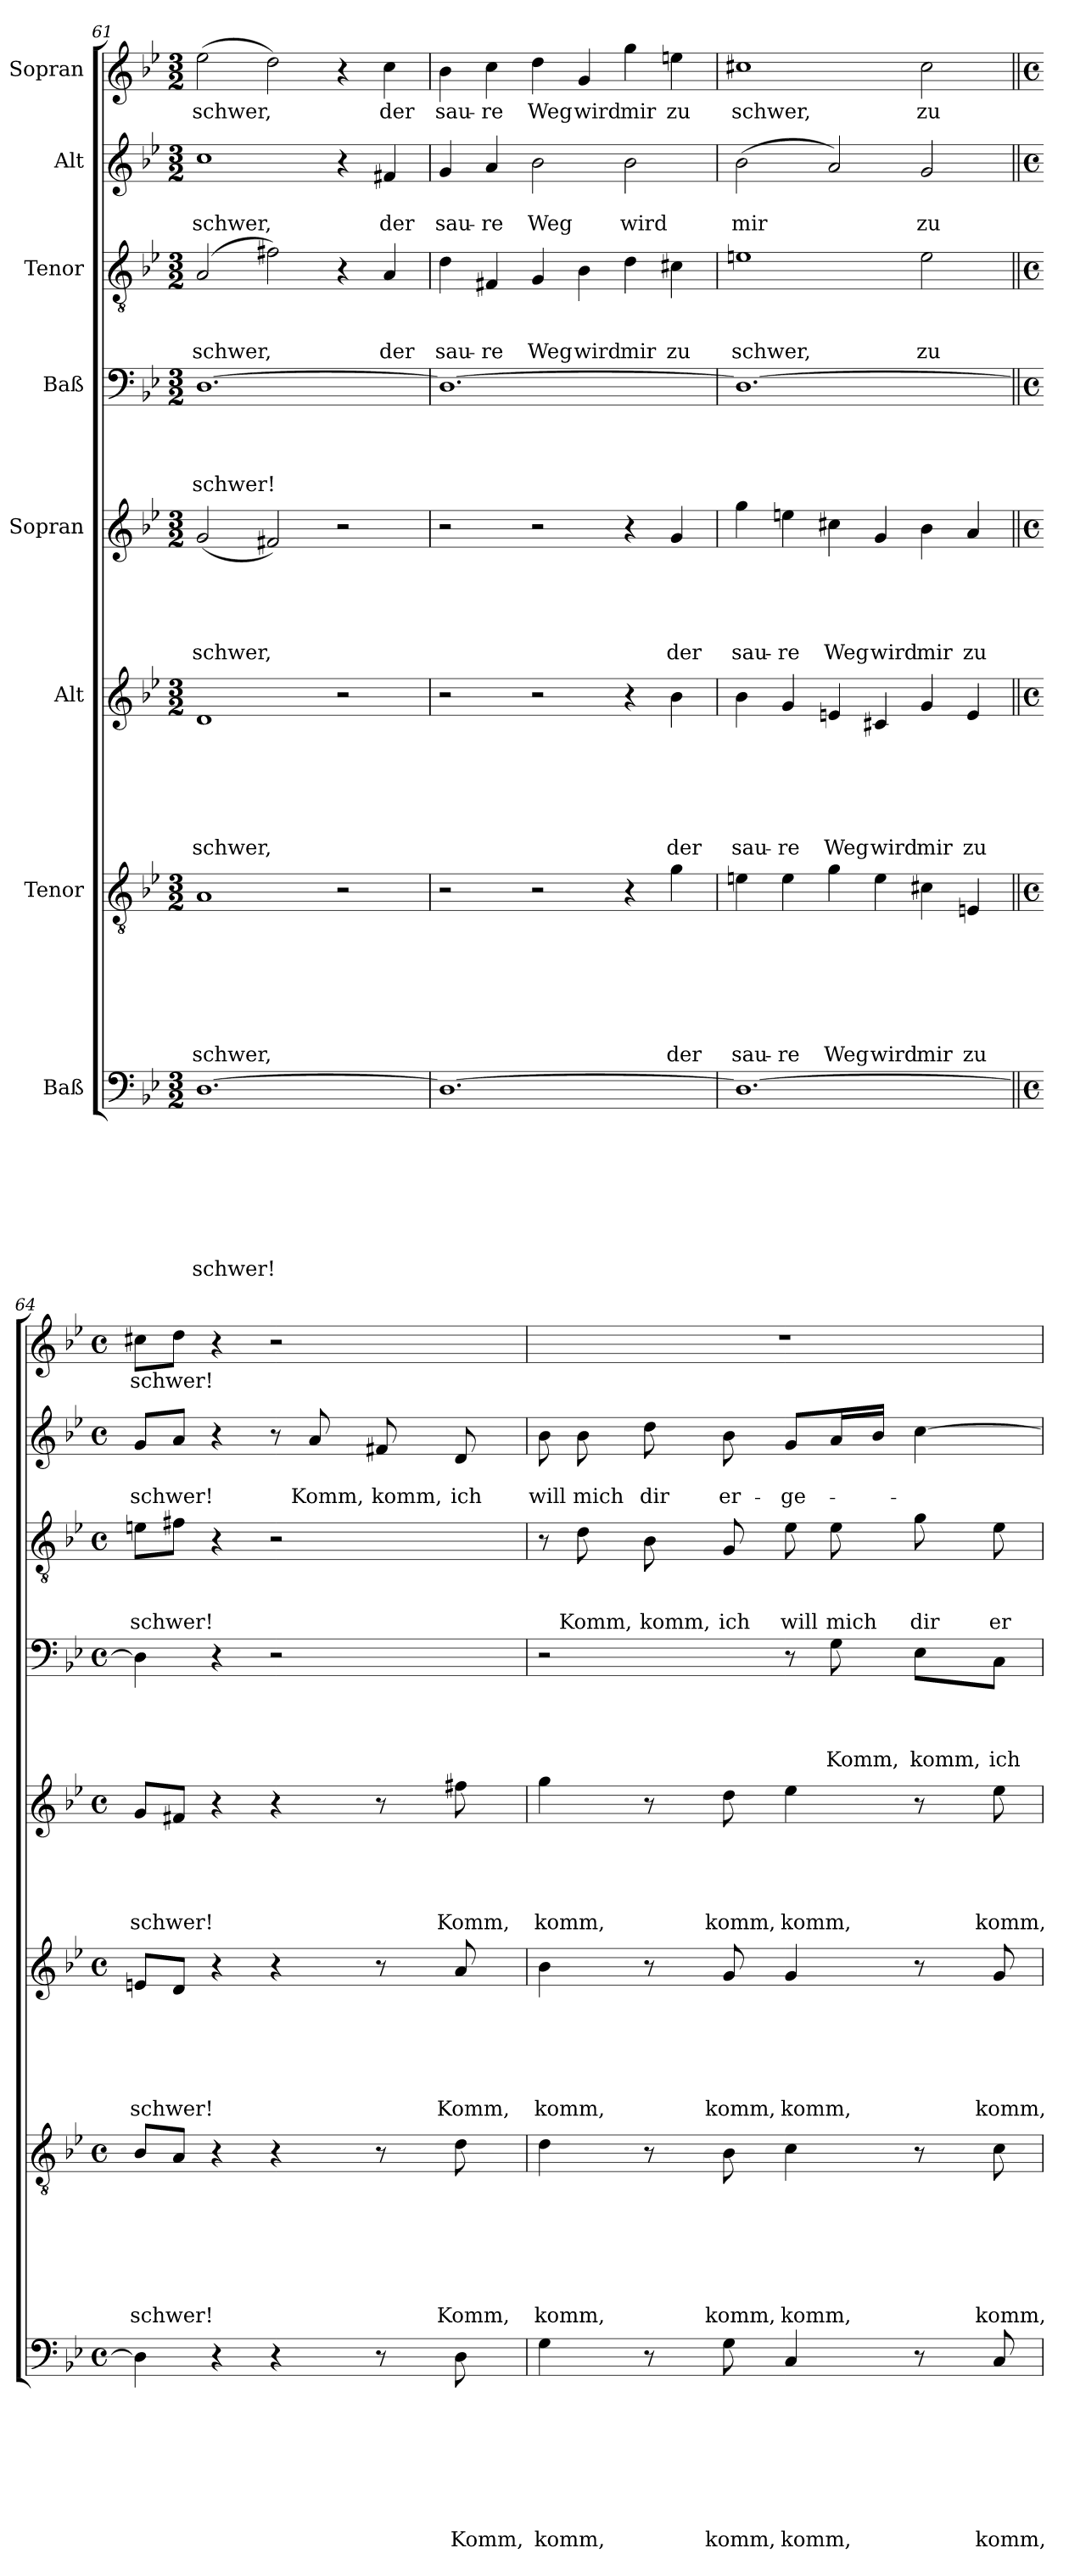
**kern	**text	**text	**text	**text	**text	**text	**text	**text	**kern	**text	**text	**text	**text	**text	**text	**text	**kern	**text	**text	**text	**text	**text	**text	**kern	**text	**text	**text	**text	**text	**kern	**text	**text	**text	**text	**kern	**text	**text	**text	**kern	**text	**text	**kern	**text
*part8	*part8	*part8	*part8	*part8	*part8	*part8	*part8	*part8	*part7	*part7	*part7	*part7	*part7	*part7	*part7	*part7	*part6	*part6	*part6	*part6	*part6	*part6	*part6	*part5	*part5	*part5	*part5	*part5	*part5	*part4	*part4	*part4	*part4	*part4	*part3	*part3	*part3	*part3	*part2	*part2	*part2	*part1	*part1
*staff8	*staff8	*staff8	*staff8	*staff8	*staff8	*staff8	*staff8	*staff8	*staff7	*staff7	*staff7	*staff7	*staff7	*staff7	*staff7	*staff7	*staff6	*staff6	*staff6	*staff6	*staff6	*staff6	*staff6	*staff5	*staff5	*staff5	*staff5	*staff5	*staff5	*staff4	*staff4	*staff4	*staff4	*staff4	*staff3	*staff3	*staff3	*staff3	*staff2	*staff2	*staff2	*staff1	*staff1
*I"Baß	*	*	*	*	*	*	*	*	*I"Tenor	*	*	*	*	*	*	*	*I"Alt	*	*	*	*	*	*	*I"Sopran	*	*	*	*	*	*I"Baß	*	*	*	*	*I"Tenor	*	*	*	*I"Alt	*	*	*I"Sopran	*
!!LO:LB:g=z
*clefF4	*	*	*	*	*	*	*	*	*clefGv2	*	*	*	*	*	*	*	*clefG2	*	*	*	*	*	*	*clefG2	*	*	*	*	*	*clefF4	*	*	*	*	*clefGv2	*	*	*	*clefG2	*	*	*clefG2	*
*k[b-e-]	*	*	*	*	*	*	*	*	*k[b-e-]	*	*	*	*	*	*	*	*k[b-e-]	*	*	*	*	*	*	*k[b-e-]	*	*	*	*	*	*k[b-e-]	*	*	*	*	*k[b-e-]	*	*	*	*k[b-e-]	*	*	*k[b-e-]	*
*g:	*	*	*	*	*	*	*	*	*g:	*	*	*	*	*	*	*	*g:	*	*	*	*	*	*	*g:	*	*	*	*	*	*g:	*	*	*	*	*g:	*	*	*	*g:	*	*	*g:	*
*M3/2	*	*	*	*	*	*	*	*	*M3/2	*	*	*	*	*	*	*	*M3/2	*	*	*	*	*	*	*M3/2	*	*	*	*	*	*M3/2	*	*	*	*	*M3/2	*	*	*	*M3/2	*	*	*M3/2	*
=61	=61	=61	=61	=61	=61	=61	=61	=61	=61	=61	=61	=61	=61	=61	=61	=61	=61	=61	=61	=61	=61	=61	=61	=61	=61	=61	=61	=61	=61	=61	=61	=61	=61	=61	=61	=61	=61	=61	=61	=61	=61	=61	=61
!	!	!	!	!	!	!	!	!LO:LY:b	!	!	!	!	!	!	!	!LO:LY:b	!	!	!	!	!	!	!LO:LY:b	!	!	!	!	!	!LO:LY:b	!	!	!	!	!LO:LY:b	!	!	!	!LO:LY:b	!	!	!LO:LY:b	!	!LO:LY:b
[1.D	.	.	.	.	.	.	.	schwer!	1A	.	.	.	.	.	.	schwer,	1d	.	.	.	.	.	schwer,	(<2g/	.	.	.	.	schwer,	[1.D	.	.	.	schwer!	(>2A/	.	.	schwer,	1cc	.	schwer,	(>2ee-\	schwer,
.	.	.	.	.	.	.	.	.	.	.	.	.	.	.	.	.	.	.	.	.	.	.	.	2f#X/)	.	.	.	.	.	.	.	.	.	.	2f#X\)	.	.	.	.	.	.	2dd\)	.
.	.	.	.	.	.	.	.	.	2r	.	.	.	.	.	.	.	2r	.	.	.	.	.	.	2r	.	.	.	.	.	.	.	.	.	.	4r	.	.	.	4r	.	.	4r	.
!	!	!	!	!	!	!	!	!	!	!	!	!	!	!	!	!	!	!	!	!	!	!	!	!	!	!	!	!	!	!	!	!	!	!	!	!	!	!LO:LY:b	!	!	!LO:LY:b	!	!LO:LY:b
.	.	.	.	.	.	.	.	.	.	.	.	.	.	.	.	.	.	.	.	.	.	.	.	.	.	.	.	.	.	.	.	.	.	.	4A/	.	.	der	4f#X/	.	der	4cc\	der
=62	=62	=62	=62	=62	=62	=62	=62	=62	=62	=62	=62	=62	=62	=62	=62	=62	=62	=62	=62	=62	=62	=62	=62	=62	=62	=62	=62	=62	=62	=62	=62	=62	=62	=62	=62	=62	=62	=62	=62	=62	=62	=62	=62
!	!	!	!	!	!	!	!	!	!	!	!	!	!	!	!	!	!	!	!	!	!	!	!	!	!	!	!	!	!	!	!	!	!	!	!	!	!	!LO:LY:b	!	!	!LO:LY:b	!	!LO:LY:b
1.D_	.	.	.	.	.	.	.	.	2r	.	.	.	.	.	.	.	2r	.	.	.	.	.	.	2r	.	.	.	.	.	1.D_	.	.	.	.	4d\	.	.	sau-	4g/	.	sau-	4b-\	sau-
!	!	!	!	!	!	!	!	!	!	!	!	!	!	!	!	!	!	!	!	!	!	!	!	!	!	!	!	!	!	!	!	!	!	!	!	!	!	!LO:LY:b	!	!	!LO:LY:b	!	!LO:LY:b
.	.	.	.	.	.	.	.	.	.	.	.	.	.	.	.	.	.	.	.	.	.	.	.	.	.	.	.	.	.	.	.	.	.	.	4F#X/	.	.	-re	4a/	.	-re	4cc\	-re
!	!	!	!	!	!	!	!	!	!	!	!	!	!	!	!	!	!	!	!	!	!	!	!	!	!	!	!	!	!	!	!	!	!	!	!	!	!	!LO:LY:b	!	!	!LO:LY:b	!	!LO:LY:b
.	.	.	.	.	.	.	.	.	2r	.	.	.	.	.	.	.	2r	.	.	.	.	.	.	2r	.	.	.	.	.	.	.	.	.	.	4G/	.	.	Weg	2b-\	.	Weg	4dd\	Weg
!	!	!	!	!	!	!	!	!	!	!	!	!	!	!	!	!	!	!	!	!	!	!	!	!	!	!	!	!	!	!	!	!	!	!	!	!	!	!LO:LY:b	!	!	!	!	!LO:LY:b
.	.	.	.	.	.	.	.	.	.	.	.	.	.	.	.	.	.	.	.	.	.	.	.	.	.	.	.	.	.	.	.	.	.	.	4B-\	.	.	wird	.	.	.	4g/	wird
!	!	!	!	!	!	!	!	!	!	!	!	!	!	!	!	!	!	!	!	!	!	!	!	!	!	!	!	!	!	!	!	!	!	!	!	!	!	!LO:LY:b	!	!	!LO:LY:b	!	!LO:LY:b
.	.	.	.	.	.	.	.	.	4r	.	.	.	.	.	.	.	4r	.	.	.	.	.	.	4r	.	.	.	.	.	.	.	.	.	.	4d\	.	.	mir	2b-\	.	wird	4gg\	mir
!	!	!	!	!	!	!	!	!	!	!	!	!	!	!	!	!LO:LY:b	!	!	!	!	!	!	!LO:LY:b	!	!	!	!	!	!LO:LY:b	!	!	!	!	!	!	!	!	!LO:LY:b	!	!	!	!	!LO:LY:b
.	.	.	.	.	.	.	.	.	4g\	.	.	.	.	.	.	der	4b-\	.	.	.	.	.	der	4g/	.	.	.	.	der	.	.	.	.	.	4c#X\	.	.	zu	.	.	.	4een\	zu
=63	=63	=63	=63	=63	=63	=63	=63	=63	=63	=63	=63	=63	=63	=63	=63	=63	=63	=63	=63	=63	=63	=63	=63	=63	=63	=63	=63	=63	=63	=63	=63	=63	=63	=63	=63	=63	=63	=63	=63	=63	=63	=63	=63
!	!	!	!	!	!	!	!	!	!	!	!	!	!	!	!	!LO:LY:b	!	!	!	!	!	!	!LO:LY:b	!	!	!	!	!	!LO:LY:b	!	!	!	!	!	!	!	!	!LO:LY:b	!	!	!LO:LY:b	!	!LO:LY:b
1.D_	.	.	.	.	.	.	.	.	4en\	.	.	.	.	.	.	sau-	4b-\	.	.	.	.	.	sau-	4gg\	.	.	.	.	sau-	1.D_	.	.	.	.	1en	.	.	schwer,	(>2b-\	.	mir	1cc#X	schwer,
!	!	!	!	!	!	!	!	!	!	!	!	!	!	!	!	!LO:LY:b	!	!	!	!	!	!	!LO:LY:b	!	!	!	!	!	!LO:LY:b	!	!	!	!	!	!	!	!	!	!	!	!	!	!
.	.	.	.	.	.	.	.	.	4e\	.	.	.	.	.	.	-re	4g/	.	.	.	.	.	-re	4een\	.	.	.	.	-re	.	.	.	.	.	.	.	.	.	.	.	.	.	.
!	!	!	!	!	!	!	!	!	!	!	!	!	!	!	!	!LO:LY:b	!	!	!	!	!	!	!LO:LY:b	!	!	!	!	!	!LO:LY:b	!	!	!	!	!	!	!	!	!	!	!	!	!	!
.	.	.	.	.	.	.	.	.	4g\	.	.	.	.	.	.	Weg	4en/	.	.	.	.	.	Weg	4cc#X\	.	.	.	.	Weg	.	.	.	.	.	.	.	.	.	2a/)	.	.	.	.
!	!	!	!	!	!	!	!	!	!	!	!	!	!	!	!	!LO:LY:b	!	!	!	!	!	!	!LO:LY:b	!	!	!	!	!	!LO:LY:b	!	!	!	!	!	!	!	!	!	!	!	!	!	!
.	.	.	.	.	.	.	.	.	4e\	.	.	.	.	.	.	wird	4c#X/	.	.	.	.	.	wird	4g/	.	.	.	.	wird	.	.	.	.	.	.	.	.	.	.	.	.	.	.
!	!	!	!	!	!	!	!	!	!	!	!	!	!	!	!	!LO:LY:b	!	!	!	!	!	!	!LO:LY:b	!	!	!	!	!	!LO:LY:b	!	!	!	!	!	!	!	!	!LO:LY:b	!	!	!LO:LY:b	!	!LO:LY:b
.	.	.	.	.	.	.	.	.	4c#X\	.	.	.	.	.	.	mir	4g/	.	.	.	.	.	mir	4b-\	.	.	.	.	mir	.	.	.	.	.	2e\	.	.	zu	2g/	.	zu	2cc#\	zu
!	!	!	!	!	!	!	!	!	!	!	!	!	!	!	!	!LO:LY:b	!	!	!	!	!	!	!LO:LY:b	!	!	!	!	!	!LO:LY:b	!	!	!	!	!	!	!	!	!	!	!	!	!	!
.	.	.	.	.	.	.	.	.	4En/	.	.	.	.	.	.	zu	4e/	.	.	.	.	.	zu	4a/	.	.	.	.	zu	.	.	.	.	.	.	.	.	.	.	.	.	.	.
=64||	=64||	=64||	=64||	=64||	=64||	=64||	=64||	=64||	=64||	=64||	=64||	=64||	=64||	=64||	=64||	=64||	=64||	=64||	=64||	=64||	=64||	=64||	=64||	=64||	=64||	=64||	=64||	=64||	=64||	=64||	=64||	=64||	=64||	=64||	=64||	=64||	=64||	=64||	=64||	=64||	=64||	=64||	=64||
*M4/4	*	*	*	*	*	*	*	*	*M4/4	*	*	*	*	*	*	*	*M4/4	*	*	*	*	*	*	*M4/4	*	*	*	*	*	*M4/4	*	*	*	*	*M4/4	*	*	*	*M4/4	*	*	*M4/4	*
*met(c)	*	*	*	*	*	*	*	*	*met(c)	*	*	*	*	*	*	*	*met(c)	*	*	*	*	*	*	*met(c)	*	*	*	*	*	*met(c)	*	*	*	*	*met(c)	*	*	*	*met(c)	*	*	*met(c)	*
!	!	!	!	!	!	!	!	!	!	!	!	!	!	!	!	!LO:LY:b	!	!	!	!	!	!	!LO:LY:b	!	!	!	!	!	!LO:LY:b	!	!	!	!	!	!	!	!	!LO:LY:b	!	!	!LO:LY:b	!	!LO:LY:b
4D\]	.	.	.	.	.	.	.	.	8B-/L	.	.	.	.	.	.	schwer!	8en/L	.	.	.	.	.	schwer!	8g/L	.	.	.	.	schwer!	4D\]	.	.	.	.	8en\L	.	.	schwer!	8g/L	.	schwer!	8cc#X\L	schwer!
.	.	.	.	.	.	.	.	.	8A/J	.	.	.	.	.	.	.	8d/J	.	.	.	.	.	.	8f#X/J	.	.	.	.	.	.	.	.	.	.	8f#X\J	.	.	.	8a/J	.	.	8dd\J	.
4r	.	.	.	.	.	.	.	.	4r	.	.	.	.	.	.	.	4r	.	.	.	.	.	.	4r	.	.	.	.	.	4r	.	.	.	.	4r	.	.	.	4r	.	.	4r	.
4r	.	.	.	.	.	.	.	.	4r	.	.	.	.	.	.	.	4r	.	.	.	.	.	.	4r	.	.	.	.	.	2r	.	.	.	.	2r	.	.	.	8r	.	.	2r	.
!	!	!	!	!	!	!	!	!	!	!	!	!	!	!	!	!	!	!	!	!	!	!	!	!	!	!	!	!	!	!	!	!	!	!	!	!	!	!	!	!	!LO:LY:b	!	!
.	.	.	.	.	.	.	.	.	.	.	.	.	.	.	.	.	.	.	.	.	.	.	.	.	.	.	.	.	.	.	.	.	.	.	.	.	.	.	8a/	.	Komm,	.	.
!	!	!	!	!	!	!	!	!	!	!	!	!	!	!	!	!	!	!	!	!	!	!	!	!	!	!	!	!	!	!	!	!	!	!	!	!	!	!	!	!	!LO:LY:b	!	!
8r	.	.	.	.	.	.	.	.	8r	.	.	.	.	.	.	.	8r	.	.	.	.	.	.	8r	.	.	.	.	.	.	.	.	.	.	.	.	.	.	8f#X/	.	komm,	.	.
!	!	!	!	!	!	!	!	!LO:LY:b	!	!	!	!	!	!	!	!LO:LY:b	!	!	!	!	!	!	!LO:LY:b	!	!	!	!	!	!LO:LY:b	!	!	!	!	!	!	!	!	!	!	!	!LO:LY:b	!	!
8D\	.	.	.	.	.	.	.	Komm,	8d\	.	.	.	.	.	.	Komm,	8a/	.	.	.	.	.	Komm,	8ff#X\	.	.	.	.	Komm,	.	.	.	.	.	.	.	.	.	8d/	.	ich	.	.
=65	=65	=65	=65	=65	=65	=65	=65	=65	=65	=65	=65	=65	=65	=65	=65	=65	=65	=65	=65	=65	=65	=65	=65	=65	=65	=65	=65	=65	=65	=65	=65	=65	=65	=65	=65	=65	=65	=65	=65	=65	=65	=65	=65
!	!	!	!	!	!	!	!	!LO:LY:b	!	!	!	!	!	!	!	!LO:LY:b	!	!	!	!	!	!	!LO:LY:b	!	!	!	!	!	!LO:LY:b	!	!	!	!	!	!	!	!	!	!	!	!LO:LY:b	!	!
4G\	.	.	.	.	.	.	.	komm,	4d\	.	.	.	.	.	.	komm,	4b-\	.	.	.	.	.	komm,	4gg\	.	.	.	.	komm,	2r	.	.	.	.	8r	.	.	.	8b-\	.	will	1r	.
!	!	!	!	!	!	!	!	!	!	!	!	!	!	!	!	!	!	!	!	!	!	!	!	!	!	!	!	!	!	!	!	!	!	!	!	!	!	!LO:LY:b	!	!	!LO:LY:b	!	!
.	.	.	.	.	.	.	.	.	.	.	.	.	.	.	.	.	.	.	.	.	.	.	.	.	.	.	.	.	.	.	.	.	.	.	8d\	.	.	Komm,	8b-\	.	mich	.	.
!	!	!	!	!	!	!	!	!	!	!	!	!	!	!	!	!	!	!	!	!	!	!	!	!	!	!	!	!	!	!	!	!	!	!	!	!	!	!LO:LY:b	!	!	!LO:LY:b	!	!
8r	.	.	.	.	.	.	.	.	8r	.	.	.	.	.	.	.	8r	.	.	.	.	.	.	8r	.	.	.	.	.	.	.	.	.	.	8B-\	.	.	komm,	8dd\	.	dir	.	.
!	!	!	!	!	!	!	!	!LO:LY:b	!	!	!	!	!	!	!	!LO:LY:b	!	!	!	!	!	!	!LO:LY:b	!	!	!	!	!	!LO:LY:b	!	!	!	!	!	!	!	!	!LO:LY:b	!	!	!LO:LY:b	!	!
8G\	.	.	.	.	.	.	.	komm,	8B-\	.	.	.	.	.	.	komm,	8g/	.	.	.	.	.	komm,	8dd\	.	.	.	.	komm,	.	.	.	.	.	8G/	.	.	ich	8b-\	.	er-	.	.
!	!	!	!	!	!	!	!	!LO:LY:b	!	!	!	!	!	!	!	!LO:LY:b	!	!	!	!	!	!	!LO:LY:b	!	!	!	!	!	!LO:LY:b	!	!	!	!	!	!	!	!	!LO:LY:b	!	!	!LO:LY:b	!	!
4C/	.	.	.	.	.	.	.	komm,	4c\	.	.	.	.	.	.	komm,	4g/	.	.	.	.	.	komm,	4ee-\	.	.	.	.	komm,	8r	.	.	.	.	8e-\	.	.	will	8g/L	.	-ge-	.	.
!	!	!	!	!	!	!	!	!	!	!	!	!	!	!	!	!	!	!	!	!	!	!	!	!	!	!	!	!	!	!	!	!	!	!LO:LY:b	!	!	!	!LO:LY:b	!	!	!	!	!
.	.	.	.	.	.	.	.	.	.	.	.	.	.	.	.	.	.	.	.	.	.	.	.	.	.	.	.	.	.	8G\	.	.	.	Komm,	8e-\	.	.	mich	16a/L	.	.	.	.
.	.	.	.	.	.	.	.	.	.	.	.	.	.	.	.	.	.	.	.	.	.	.	.	.	.	.	.	.	.	.	.	.	.	.	.	.	.	.	16b-/JJ	.	.	.	.
!	!	!	!	!	!	!	!	!	!	!	!	!	!	!	!	!	!	!	!	!	!	!	!	!	!	!	!	!	!	!	!	!	!	!LO:LY:b	!	!	!	!LO:LY:b	!	!	!	!	!
8r	.	.	.	.	.	.	.	.	8r	.	.	.	.	.	.	.	8r	.	.	.	.	.	.	8r	.	.	.	.	.	8E-\L	.	.	.	komm,	8g\	.	.	dir	[4cc\	.	.	.	.
!	!	!	!	!	!	!	!	!LO:LY:b	!	!	!	!	!	!	!	!LO:LY:b	!	!	!	!	!	!	!LO:LY:b	!	!	!	!	!	!LO:LY:b	!	!	!	!	!LO:LY:b	!	!	!	!LO:LY:b	!	!	!	!	!
8C/	.	.	.	.	.	.	.	komm,	8c\	.	.	.	.	.	.	komm,	8g/	.	.	.	.	.	komm,	8ee-\	.	.	.	.	komm,	8C\J	.	.	.	ich	8e-\	.	.	er-	.	.	.	.	.
=	=	=	=	=	=	=	=	=	=	=	=	=	=	=	=	=	=	=	=	=	=	=	=	=	=	=	=	=	=	=	=	=	=	=	=	=	=	=	=	=	=	=	=
*-	*-	*-	*-	*-	*-	*-	*-	*-	*-	*-	*-	*-	*-	*-	*-	*-	*-	*-	*-	*-	*-	*-	*-	*-	*-	*-	*-	*-	*-	*-	*-	*-	*-	*-	*-	*-	*-	*-	*-	*-	*-	*-	*-
